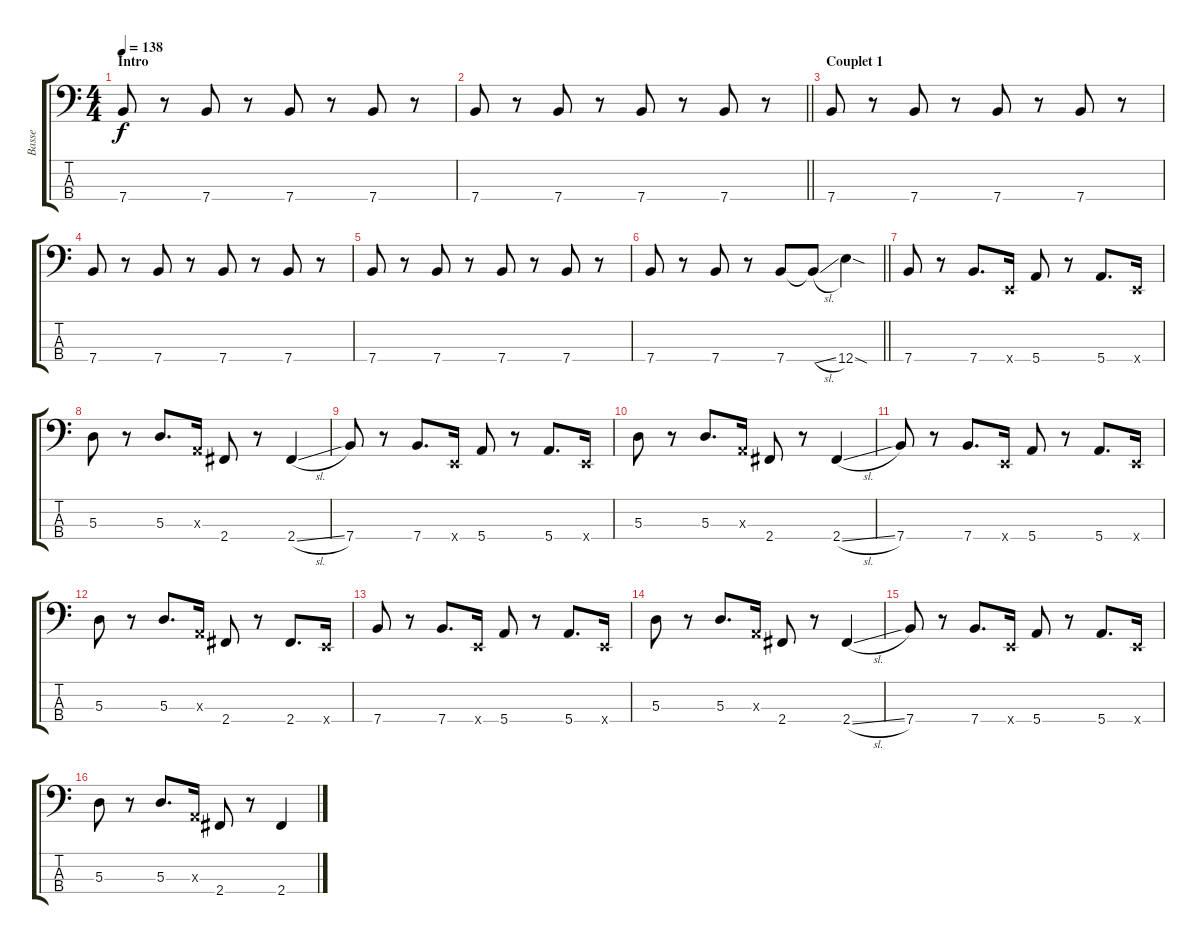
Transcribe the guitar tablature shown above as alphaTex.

\track ("Basse" "Basse") {instrument electricbasspick}
\staff {score tabs}
\tuning (G2 D2 A1 E1) {hide}
\ts (4 4)
\section ("" "Intro ")
\tempo 138
\clef f4
\ks c
7.4.8{dy f instrument electricbasspick} r.8 7.4.8 r.8 7.4.8 r.8 7.4.8 r.8 |
\barLineRight lightlight
7.4.8 r.8 7.4.8 r.8 7.4.8 r.8 7.4.8 r.8 |
\section ("" "Couplet 1")
7.4.8 r.8 7.4.8 r.8 7.4.8 r.8 7.4.8 r.8 |
7.4.8 r.8 7.4.8 r.8 7.4.8 r.8 7.4.8 r.8 |
7.4.8 r.8 7.4.8 r.8 7.4.8 r.8 7.4.8 r.8 |
\barLineRight lightlight
7.4.8 r.8 7.4.8 r.8 7.4.8 7.4{sl t}.8 12.4{sod}.4 |
\section ("" "")
7.4.8 r.8 7.4.8{d} 0.4{x}.16 5.4.8 r.8 5.4.8{d} 0.4{x}.16 |
5.3.8 r.8 5.3.8{d} 0.3{x}.16 2.4.8 r.8 2.4{sl}.4 |
7.4.8 r.8 7.4.8{d} 0.4{x}.16 5.4.8 r.8 5.4.8{d} 0.4{x}.16 |
5.3.8 r.8 5.3.8{d} 0.3{x}.16 2.4.8 r.8 2.4{sl}.4 |
7.4.8 r.8 7.4.8{d} 0.4{x}.16 5.4.8 r.8 5.4.8{d} 0.4{x}.16 |
5.3.8 r.8 5.3.8{d} 0.3{x}.16 2.4.8 r.8 2.4.8{d} 0.4{x}.16 |
7.4.8 r.8 7.4.8{d} 0.4{x}.16 5.4.8 r.8 5.4.8{d} 0.4{x}.16 |
5.3.8 r.8 5.3.8{d} 0.3{x}.16 2.4.8 r.8 2.4{sl}.4 |
7.4.8 r.8 7.4.8{d} 0.4{x}.16 5.4.8 r.8 5.4.8{d} 0.4{x}.16 |
5.3.8 r.8 5.3.8{d} 0.3{x}.16 2.4.8 r.8 2.4.4
